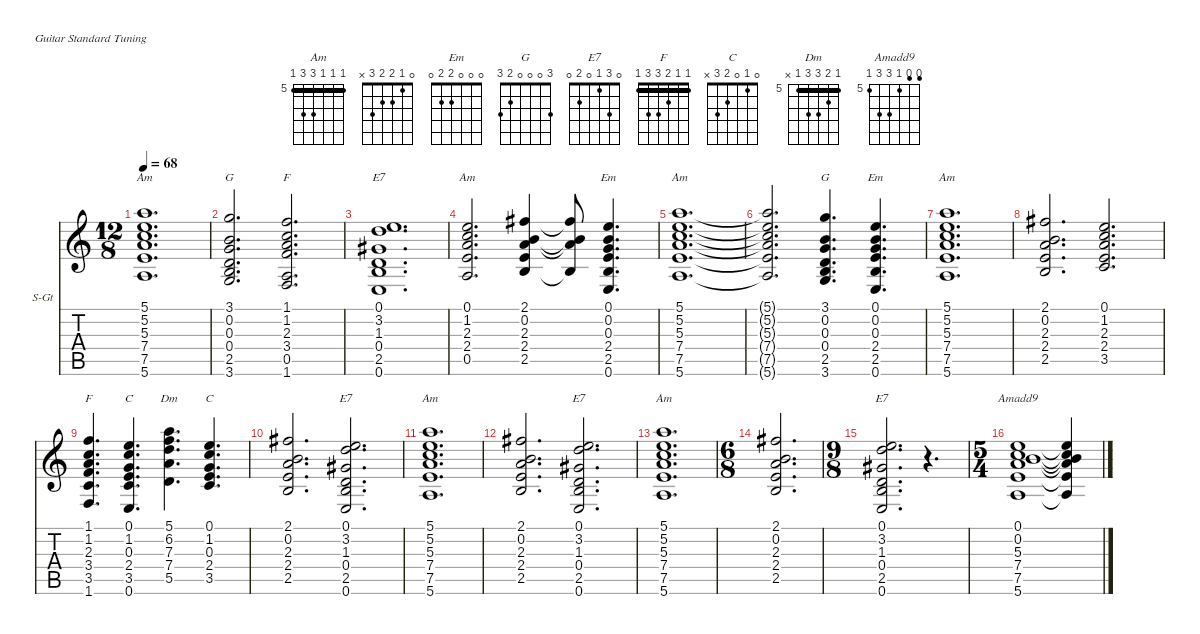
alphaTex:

\hideDynamics
\bracketExtendMode nobrackets
\firstSystemTrackNameOrientation horizontal
\otherSystemsTrackNameOrientation horizontal
\track ("Organ" "S-Gt") {instrument drawbarorgan}
\staff {score tabs}
\tuning (E4 B3 G3 D3 A2 E2)
\displaytranspose 12
\chord ("Am" 5 5 5 7 7 5) {firstfret 5 barre (5 5 5)}
\chord ("" 2 0 2 2 2 x)
\chord ("Em" 0 0 0 2 2 0)
\chord ("G" 3 0 0 0 2 3)
\chord ("" 0 1 2 2 3 x)
\chord ("E7" 0 3 1 0 2 0)
\chord ("F" 1 1 2 3 0 1) {barre 1}
\chord ("F" 1 1 2 3 3 1) {barre (1 1)}
\chord ("C" 0 1 0 2 3 0)
\chord ("Dm" 5 6 7 7 5 x) {firstfret 5 barre 5}
\chord ("C" 0 1 0 2 3 x)
\chord ("Amadd9" 4 4 5 7 7 5) {firstfret 5}
\ts (12 8)
\tempo 68
\clef g2
\ks c
(5.1 5.2 5.3 7.4 7.5 5.6).1{d ch "Am" dy f} |
(3.1 0.2 0.3 0.4 2.5 3.6).2{d ch "G"} (1.1 1.2 2.3 3.4 0.5 1.6).2{d ch "F"} |
(0.1 3.2 1.3{acc #} 0.4 2.5 0.6).1{d ch "E7"} |
(0.1 1.2 2.3 2.4 0.5).2{d ch "Am"} (2.1{acc #} 0.2 2.3 2.4 2.5).4{ch ""} (2.1{t acc #} 0.2{t} 2.3{t} 2.5{t}).8 (0.1 0.2 0.3 2.4 2.5 0.6).4{d ch "Em"} |
(5.1 5.2 5.3 7.4 7.5 5.6).1{d ch "Am"} |
(5.1{t} 5.2{t} 5.3{t} 7.4{t} 7.5{t} 5.6{t}).2{d} (3.1 0.2 0.3 0.4 2.5 3.6).4{d ch "G"} (0.1 0.2 0.3 2.4 2.5 0.6).4{d ch "Em"} |
(5.1 5.2 5.3 7.4 7.5 5.6).1{d ch "Am"} |
(2.1{acc #} 0.2 2.3 2.4 2.5).2{d ch ""} (0.1 1.2 2.3 2.4 3.5).2{d ch ""} |
(1.1 1.2 2.3 3.4 3.5 1.6).4{d ch "F"} (0.1 1.2 0.3 2.4 3.5 0.6).4{d ch "C"} (5.1 6.2 7.3 7.4 5.5).4{d ch "Dm"} (0.1 1.2 0.3 2.4 3.5).4{d ch "C"} |
(2.1{acc #} 0.2 2.3 2.4 2.5).2{d ch ""} (0.1 3.2 1.3{acc #} 0.4 2.5 0.6).2{d ch "E7"} |
(5.1 5.2 5.3 7.4 7.5 5.6).1{d ch "Am"} |
(2.1{acc #} 0.2 2.3 2.4 2.5).2{d ch ""} (0.1 3.2 1.3{acc #} 0.4 2.5 0.6).2{d ch "E7"} |
(5.1 5.2 5.3 7.4 7.5 5.6).1{d ch "Am"} |
\ts (6 8)
(2.1{acc #} 0.2 2.3 2.4 2.5).2{d ch ""} |
\ts (9 8)
(0.1 3.2 1.3{acc #} 0.4 2.5 0.6).2{d ch "E7"} r.4{d} |
\ts (5 4)
(0.1 0.2 5.3 7.4 7.5 5.6).1{ch "Amadd9"} (0.1{t} 0.2{t} 5.3{t} 7.4{t} 7.5{t} 5.6{t}).4
